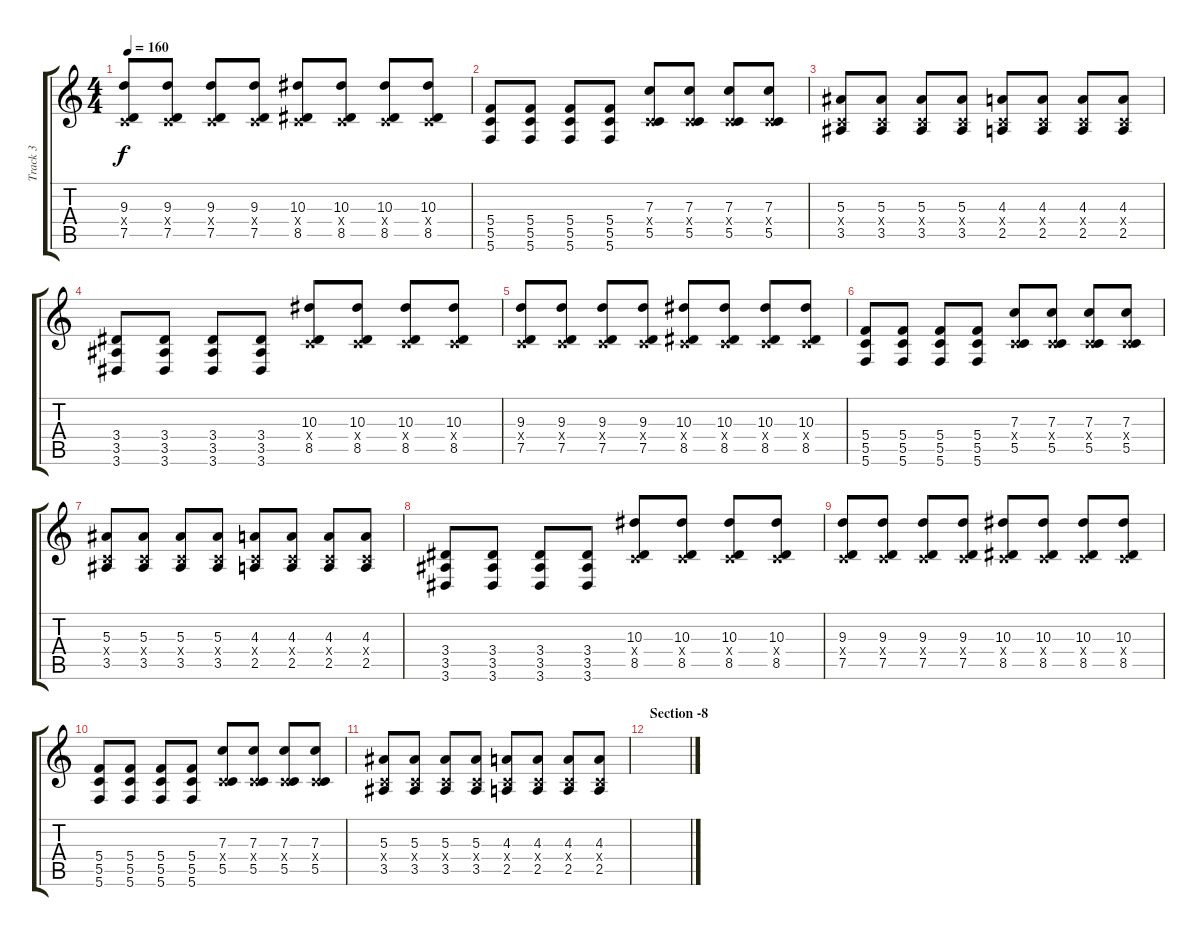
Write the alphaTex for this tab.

\track ("Track 3" "Track 3") {instrument acousticguitarnylon}
\staff {score tabs}
\tuning (D4 A3 F3 C3 G2 C2) {hide}
\ts (4 4)
\tempo 160
\clef g2
\ks c
(9.3 0.4{x} 7.5).8{dy f} (9.3 0.4{x} 7.5).8 (9.3 0.4{x} 7.5).8 (9.3 0.4{x} 7.5).8 (10.3 0.4{x} 8.5).8 (10.3 0.4{x} 8.5).8 (10.3 0.4{x} 8.5).8 (10.3 0.4{x} 8.5).8 |
(5.4 5.5 5.6).8 (5.4 5.5 5.6).8 (5.4 5.5 5.6).8 (5.4 5.5 5.6).8 (7.3 0.4{x} 5.5).8 (7.3 0.4{x} 5.5).8 (7.3 0.4{x} 5.5).8 (7.3 0.4{x} 5.5).8 |
(5.3 0.4{x} 3.5).8 (5.3 0.4{x} 3.5).8 (5.3 0.4{x} 3.5).8 (5.3 0.4{x} 3.5).8 (4.3 0.4{x} 2.5).8 (4.3 0.4{x} 2.5).8 (4.3 0.4{x} 2.5).8 (4.3 0.4{x} 2.5).8 |
(3.4 3.5 3.6).8{instrument distortionguitar} (3.4 3.5 3.6).8 (3.4 3.5 3.6).8 (3.4 3.5 3.6).8 (10.3 0.4{x} 8.5).8 (10.3 0.4{x} 8.5).8 (10.3 0.4{x} 8.5).8 (10.3 0.4{x} 8.5).8 |
(9.3 0.4{x} 7.5).8 (9.3 0.4{x} 7.5).8 (9.3 0.4{x} 7.5).8 (9.3 0.4{x} 7.5).8 (10.3 0.4{x} 8.5).8 (10.3 0.4{x} 8.5).8 (10.3 0.4{x} 8.5).8 (10.3 0.4{x} 8.5).8 |
(5.4 5.5 5.6).8 (5.4 5.5 5.6).8 (5.4 5.5 5.6).8 (5.4 5.5 5.6).8 (7.3 0.4{x} 5.5).8 (7.3 0.4{x} 5.5).8 (7.3 0.4{x} 5.5).8 (7.3 0.4{x} 5.5).8 |
(5.3 0.4{x} 3.5).8 (5.3 0.4{x} 3.5).8 (5.3 0.4{x} 3.5).8 (5.3 0.4{x} 3.5).8 (4.3 0.4{x} 2.5).8 (4.3 0.4{x} 2.5).8 (4.3 0.4{x} 2.5).8 (4.3 0.4{x} 2.5).8 |
(3.4 3.5 3.6).8{instrument distortionguitar} (3.4 3.5 3.6).8 (3.4 3.5 3.6).8 (3.4 3.5 3.6).8 (10.3 0.4{x} 8.5).8 (10.3 0.4{x} 8.5).8 (10.3 0.4{x} 8.5).8 (10.3 0.4{x} 8.5).8 |
(9.3 0.4{x} 7.5).8 (9.3 0.4{x} 7.5).8 (9.3 0.4{x} 7.5).8 (9.3 0.4{x} 7.5).8 (10.3 0.4{x} 8.5).8 (10.3 0.4{x} 8.5).8 (10.3 0.4{x} 8.5).8 (10.3 0.4{x} 8.5).8 |
(5.4 5.5 5.6).8 (5.4 5.5 5.6).8 (5.4 5.5 5.6).8 (5.4 5.5 5.6).8 (7.3 0.4{x} 5.5).8 (7.3 0.4{x} 5.5).8 (7.3 0.4{x} 5.5).8 (7.3 0.4{x} 5.5).8 |
(5.3 0.4{x} 3.5).8 (5.3 0.4{x} 3.5).8 (5.3 0.4{x} 3.5).8 (5.3 0.4{x} 3.5).8 (4.3 0.4{x} 2.5).8 (4.3 0.4{x} 2.5).8 (4.3 0.4{x} 2.5).8 (4.3 0.4{x} 2.5).8 |
\section ("" "Section -8")
